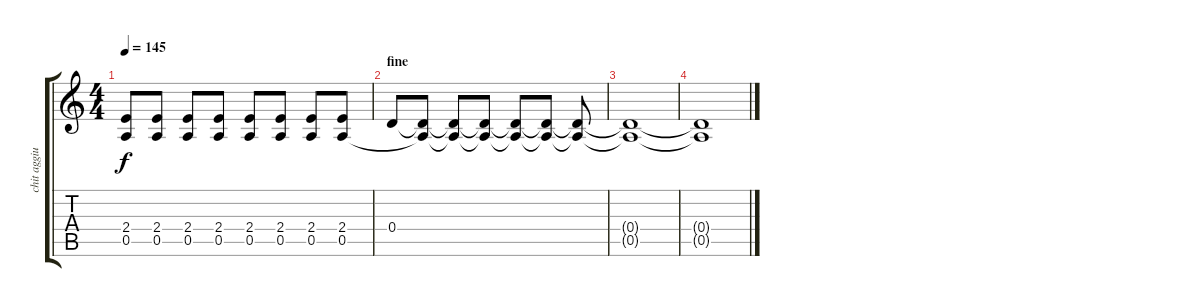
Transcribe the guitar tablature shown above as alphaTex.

\track ("chit aggiunta" "chit aggiu") {instrument overdrivenguitar}
\staff {score tabs}
\tuning (E4 B3 G3 D3 A2 E2) {hide}
\ts (4 4)
\tempo 145
\clef g2
\ks c
(2.4 0.5).8{dy f} (2.4 0.5).8 (2.4 0.5).8 (2.4 0.5).8 (2.4 0.5).8 (2.4 0.5).8 (2.4 0.5).8 (2.4 0.5).8 |
\section ("" "fine")
0.4.8 (0.4{t} 0.5{t}).8 (0.4{t} 0.5{t}).8 (0.4{t} 0.5{t}).8 (0.4{t} 0.5{t}).8 (0.4{t} 0.5{t}).8 (0.4{t} 0.5{t}).8 |
(0.4{t} 0.5{t}).1 |
(0.4{t} 0.5{t}).1
